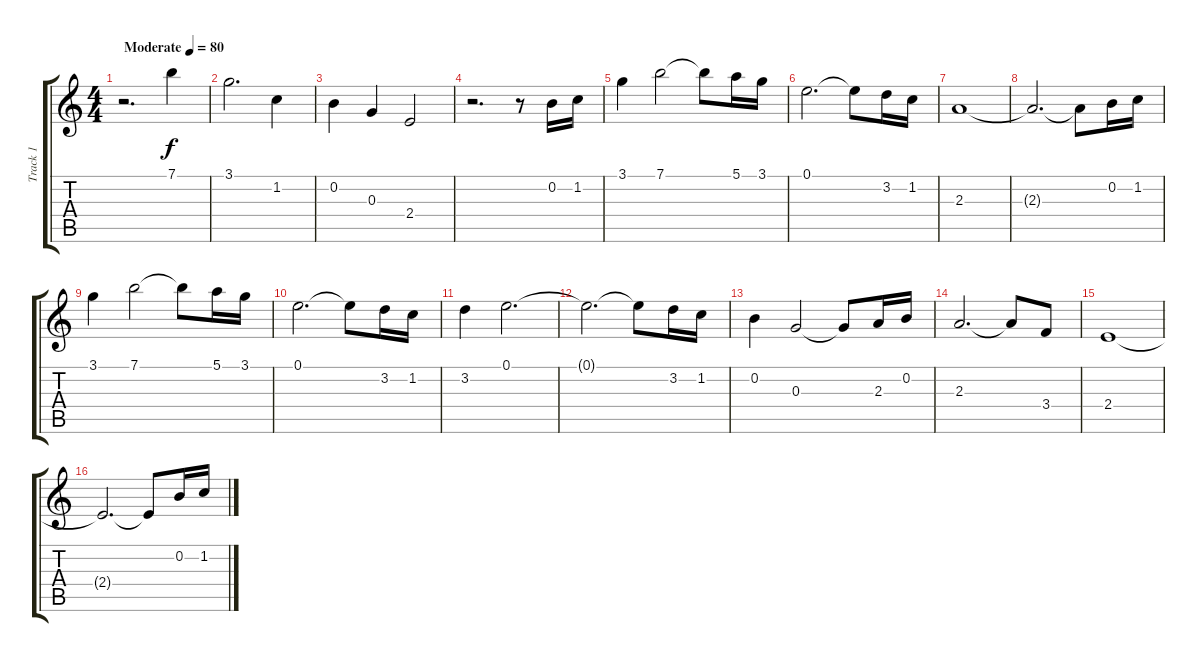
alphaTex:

\track ("Track 1" "Track 1") {instrument acousticguitarsteel}
\staff {score tabs}
\tuning (E4 B3 G3 D3 A2 E2) {hide}
\ts (4 4)
\tempo (80 "Moderate")
\clef g2
\ks c
r.2{d dy f instrument acousticguitarsteel} 7.1.4 |
3.1.2{d} 1.2.4 |
0.2.4 0.3.4 2.4.2 |
r.2{d} r.8 0.2.16 1.2.16 |
3.1.4 7.1.2 7.1{t}.8 5.1.16 3.1.16 |
0.1.2{d} 0.1{t}.8 3.2.16 1.2.16 |
2.3.1 |
2.3{t}.2{d} 2.3{t}.8 0.2.16 1.2.16 |
3.1.4 7.1.2 7.1{t}.8 5.1.16 3.1.16 |
0.1.2{d} 0.1{t}.8 3.2.16 1.2.16 |
3.2.4 0.1.2{d} |
0.1{t}.2{d} 0.1{t}.8 3.2.16 1.2.16 |
0.2.4 0.3.2 0.3{t}.8 2.3.16 0.2.16 |
2.3.2{d} 2.3{t}.8 3.4.8 |
2.4.1 |
2.4{t}.2{d} 2.4{t}.8 0.2.16 1.2.16
